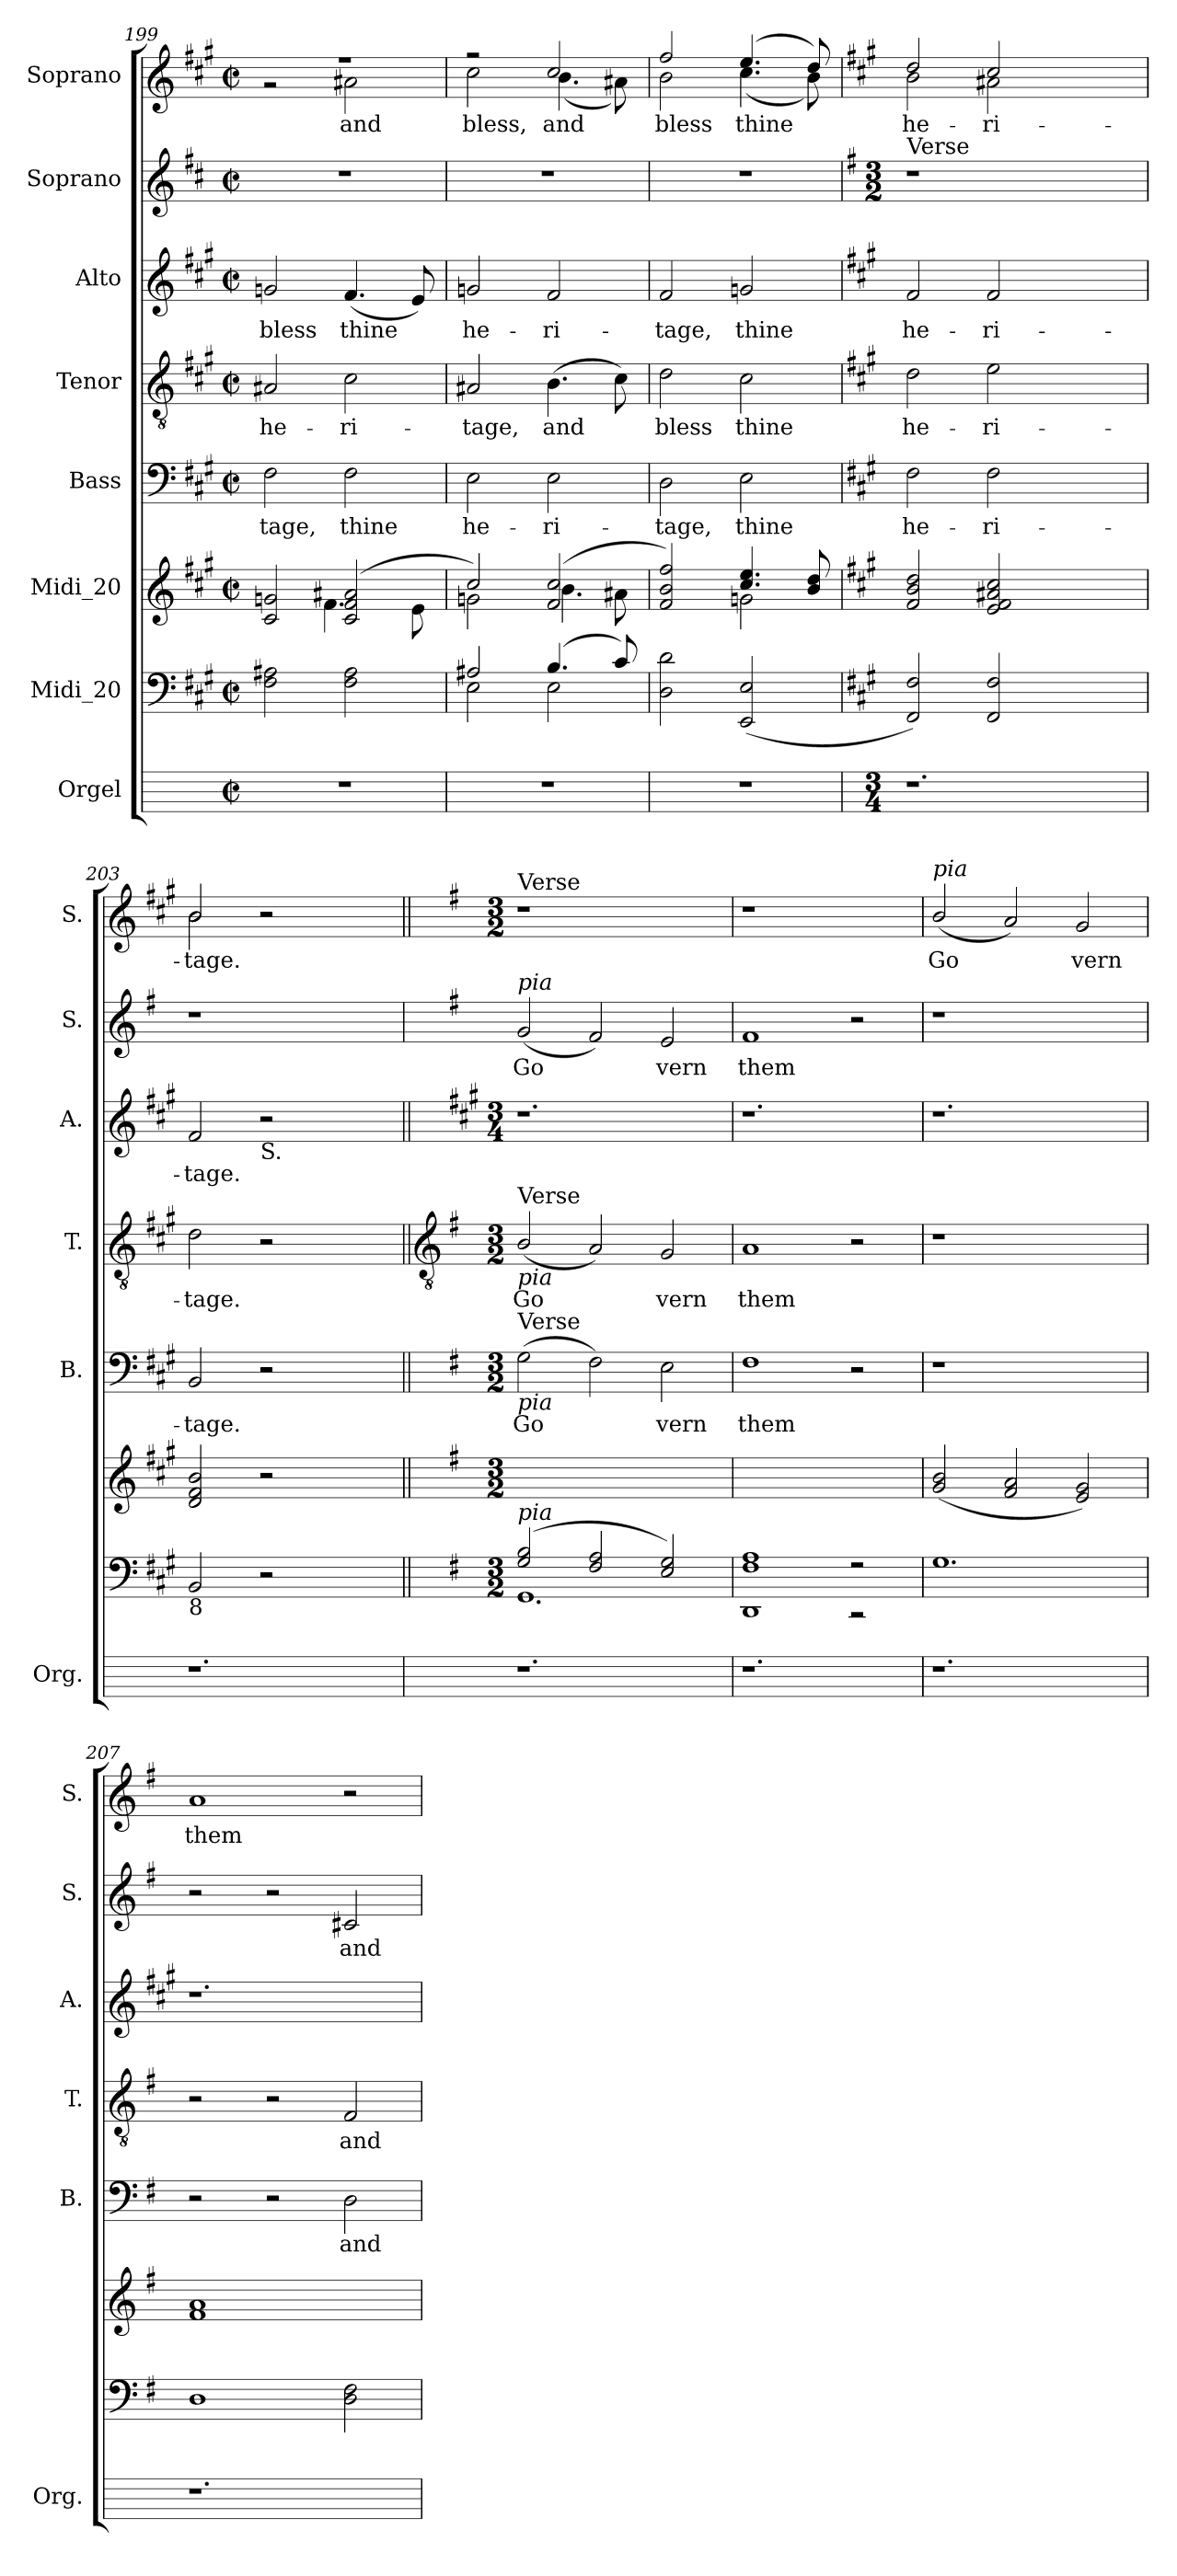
**kern	**kern	**kern	**kern	**text	**kern	**text	**kern	**text	**kern	**text	**kern	**text
*part8	*part7	*part6	*part5	*part5	*part4	*part4	*part3	*part3	*part2	*part2	*part1	*part1
*staff8	*staff7	*staff6	*staff5	*staff5	*staff4	*staff4	*staff3	*staff3	*staff2	*staff2	*staff1	*staff1
*I"Orgel	*I"Midi_20	*I"Midi_20	*I"Bass	*	*I"Tenor	*	*I"Alto	*	*I"Soprano	*	*I"Soprano	*
*I'Org.	*	*	*I'B.	*	*I'T.	*	*I'A.	*	*I'S.	*	*I'S.	*
*	*clefF4	*clefG2	*clefF4	*	*clefGv2	*	*clefG2	*	*clefG2	*	*clefG2	*
*	*k[f#c#g#]	*k[f#c#g#]	*k[f#c#g#]	*	*k[f#c#g#]	*	*k[f#c#g#]	*	*k[f#c#]	*	*k[f#c#g#]	*
*	*A:	*A:	*A:	*	*A:	*	*A:	*	*D:	*	*A:	*
*M2/2	*M2/2	*M2/2	*M2/2	*	*M2/2	*	*M2/2	*	*M2/2	*	*M2/2	*
*met(c|)	*met(c|)	*met(c|)	*met(c|)	*	*met(c|)	*	*met(c|)	*	*met(c|)	*	*met(c|)	*
=199	=199	=199	=199	=199	=199	=199	=199	=199	=199	=199	=199	=199
*	*^	*^	*	*	*	*	*	*	*	*	*	*
!	!	!	!	!	!	!LO:LY:b	!	!LO:LY:b	!	!LO:LY:b	!	!	!	!
*	*	*	*	*	*	*	*	*	*	*	*	*	*^	*
1r	2F#\ 2A#X\	1ryy	2c#/ 2gn/	2ryy	2F#	-tage,	2A#X	he-	2gn	bless	1r	.	1r	2r	.
!	!	!	!	!	!	!LO:LY:b	!	!LO:LY:b	!	!LO:LY:b	!	!	!	!	!LO:LY:b
.	2F#\ 2A#\	.	(>2c#/ 2f#/ 2a#X/	4.f#\	2F#	thine	2c#	-ri-	(<4.f#	thine	.	.	.	2a#X\	and
.	.	.	.	8e\	.	.	.	.	8e)	.	.	.	.	.	.
=200	=200	=200	=200	=200	=200	=200	=200	=200	=200	=200	=200	=200	=200	=200	=200
!	!	!	!	!	!	!LO:LY:b	!	!LO:LY:b	!	!LO:LY:b	!	!	!	!	!LO:LY:b
1r	2A#X/	2E\	2cc#/)	2gn\	2E	he-	2A#X	-tage,	2gn	he-	1r	.	2r	2cc#\	bless,
!	!	!	!	!	!	!LO:LY:b	!	!LO:LY:b	!	!LO:LY:b	!	!	!	!	!LO:LY:b
.	(>4.B/	2E\	(>2f#/ 2cc#/	4.b\	2E	-ri-	(>4.B	and	2f#	-ri-	.	.	2cc#/	(<4.b\	and
.	8c#/)	.	.	8a#X\	.	.	8c#)	.	.	.	.	.	.	8a#X\)	.
=201	=201	=201	=201	=201	=201	=201	=201	=201	=201	=201	=201	=201	=201	=201	=201
!	!	!	!	!	!	!LO:LY:b	!	!LO:LY:b	!	!LO:LY:b	!	!	!	!	!LO:LY:b
1r	1ryy	2D\ 2d\	2f#/ 2b/ 2ff#/)	2ryy	2D	-tage,	2d	bless	2f#	-tage,	1r	.	2ff#/	2b\	bless
!	!	!	!	!	!	!LO:LY:b	!	!LO:LY:b	!	!LO:LY:b	!	!	!	!	!LO:LY:b
.	.	(<2EE/ 2E/	4.cc#/ 4.ee/	2gn\	2E	thine	2c#	thine	2gn	thine	.	.	(>4.ee/	(<4.cc#\	thine
.	.	.	8b/ 8dd/	.	.	.	.	.	.	.	.	.	8dd/)	8b\)	.
!!LO:LB:g=z	!!
=202	=202	=202	=202	=202	=202	=202	=202	=202	=202	=202	=202	=202	=202	=202	=202
*	*	*	*	*	*	*	*	*	*	*	*k[f#]	*	*	*	*
*	*	*	*	*	*	*	*	*	*	*	*G:	*	*	*	*
*M3/4	*	*	*	*	*	*	*	*	*	*	*M3/2	*	*	*	*
!	!	!	!	!	!	!	!	!	!	!	!LO:TX:a:t=Verse	!	!	!	!
!	!	!	!	!	!	!LO:LY:b	!	!LO:LY:b	!	!LO:LY:b	!LO:N:vis=1	!	!	!	!LO:LY:b
1.r	1ryy	2FF#/ 2F#/)	2f#/ 2b/ 2dd/	1ryy	2F#	he-	2d	he-	2f#	he-	1.r	.	2dd/	2b\	he-
!	!	!	!	!	!	!LO:LY:b	!	!LO:LY:b	!	!LO:LY:b	!	!	!	!	!LO:LY:b
.	.	2FF#/ 2F#/	2e/ 2f#/ 2a#X/ 2cc#/	.	2F#	-ri-	2e	-ri-	2f#	-ri-	.	.	2cc#/	2a#X\	-ri-
.	2ryy	2ryy	2ryy	2ryy	2ryy	.	2ryy	.	2ryy	.	.	.	2ryy	2ryy	.
=203	=203	=203	=203	=203	=203	=203	=203	=203	=203	=203	=203	=203	=203	=203	=203
!	!LO:TX:b:t=8	!	!	!	!	!	!	!	!	!	!	!	!	!	!
!	!	!	!	!	!	!LO:LY:b	!	!LO:LY:b	!	!LO:LY:b	!LO:N:vis=1	!	!	!	!LO:LY:b
1.r	1ryy	2BB/	2d/ 2f#/ 2b/	1ryy	2BB	-tage.	2d	-tage.	2f#	-tage.	1.r	.	2b/	2b\	-tage.
!	!	!	!	!	!	!	!	!	!LO:TX:b:t=S.	!	!	!	!	!	!
.	.	2r	2r	.	2r	.	2r	.	2r	.	.	.	2r	2ryy	.
.	2ryy	2ryy	2ryy	2ryy	2ryy	.	2ryy	.	2ryy	.	.	.	2ryy	2ryy	.
!!LO:LB:g=z	!!
=204	=204||	=204||	=204||	=204||	=204||	=204||	=204||	=204||	=204||	=204||	=204	=204||	=204||	=204||	=204||
*	*	*	*	*	*	*	*clefGv2	*	*	*	*	*	*	*	*
*	*k[f#]	*	*k[f#]	*	*k[f#]	*	*k[f#]	*	*	*	*	*	*k[f#]	*	*
*	*G:	*	*G:	*	*G:	*	*G:	*	*	*	*	*	*G:	*	*
*	*M3/2	*	*M3/2	*	*M3/2	*	*M3/2	*	*M3/4	*	*	*	*M3/2	*	*
!	!	!	!	!	!	!	!	!	!	!	!	!	!LO:TX:a:t=Verse	!	!
!	!	!	!	!	!	!	!	!	!	!	!LO:TX:a:i:t=pia	!	!	!	!
!	!	!	!	!	!	!	!LO:TX:a:t=Verse	!	!	!	!	!	!	!	!
!	!	!	!	!	!	!	!LO:TX:b:i:t=pia	!	!	!	!	!	!	!	!
!	!	!	!	!	!LO:TX:a:t=Verse	!	!	!	!	!	!	!	!	!	!
!	!	!	!	!	!LO:TX:b:i:t=pia	!	!	!	!	!	!	!	!	!	!
!	!LO:TX:a:i:t=pia	!	!	!	!	!	!	!	!	!	!	!	!	!	!
!	!	!	!	!	!	!LO:LY:b	!	!LO:LY:b	!	!	!	!LO:LY:b	!	!LO:N:vis=1	!
1.r	(>2G/ 2B/	1.GG\	1.ryy	1.ryy	(>2G	Go	(<2B/	Go	1.r	.	(<2g	Go	1.ryy	1.r	.
.	2F#/ 2A/	.	.	.	2F#)	.	2A/)	.	.	.	2f#)	.	.	.	.
!	!	!	!	!	!	!LO:LY:b	!	!LO:LY:b	!	!	!	!LO:LY:b	!	!	!
.	2E/ 2G/)	.	.	.	2E	vern	2G/	vern	.	.	2e	vern	.	.	.
=205	=205	=205	=205	=205	=205	=205	=205	=205	=205	=205	=205	=205	=205	=205	=205
!	!	!	!	!	!	!LO:LY:b	!	!LO:LY:b	!	!	!	!LO:LY:b	!	!LO:N:vis=1	!
1.r	1F#/ 1A/	1DD\	1.ryy	1.ryy	1F#	them	1A/	them	1.r	.	1f#	them	1.ryy	1.r	.
.	2r	2r	.	.	2r	.	2r	.	.	.	2r	.	.	.	.
=206	=206	=206	=206	=206	=206	=206	=206	=206	=206	=206	=206	=206	=206	=206	=206
!	!	!	!	!	!	!	!	!	!	!	!	!	!LO:TX:a:i:t=pia	!	!
!	!	!	!	!	!LO:N:vis=1	!	!LO:N:vis=1	!	!	!	!LO:N:vis=1	!	!	!	!LO:LY:b
1.r	1.G\	1.ryy	(>2g/ 2b/	1.ryy	1.r	.	1.r	.	1.r	.	1.r	.	(<2b/	1.ryy	Go
.	.	.	2f#/ 2a/	.	.	.	.	.	.	.	.	.	2a/)	.	.
!	!	!	!	!	!	!	!	!	!	!	!	!	!	!	!LO:LY:b
.	.	.	2e/ 2g/)	.	.	.	.	.	.	.	.	.	2g/	.	vern
=207	=207	=207	=207	=207	=207	=207	=207	=207	=207	=207	=207	=207	=207	=207	=207
!	!	!	!	!	!	!	!	!	!	!	!	!	!	!	!LO:LY:b
1.r	1D\	1.ryy	1f#/ 1a/	1.ryy	2r	.	2r	.	1.r	.	2r	.	1a/	1.ryy	them
.	.	.	.	.	2r	.	2r	.	.	.	2r	.	.	.	.
!	!	!	!	!	!	!LO:LY:b	!	!LO:LY:b	!	!	!	!LO:LY:b	!	!	!
.	2D\ 2F#\	.	2ryy	.	2D	and	2F#/	and	.	.	2c#X	and	2r	.	.
*	*v	*v	*	*	*	*	*	*	*	*	*	*	*v	*v	*
*	*	*v	*v	*	*	*	*	*	*	*	*	*	*
=	=	=	=	=	=	=	=	=	=	=	=	=
*-	*-	*-	*-	*-	*-	*-	*-	*-	*-	*-	*-	*-
